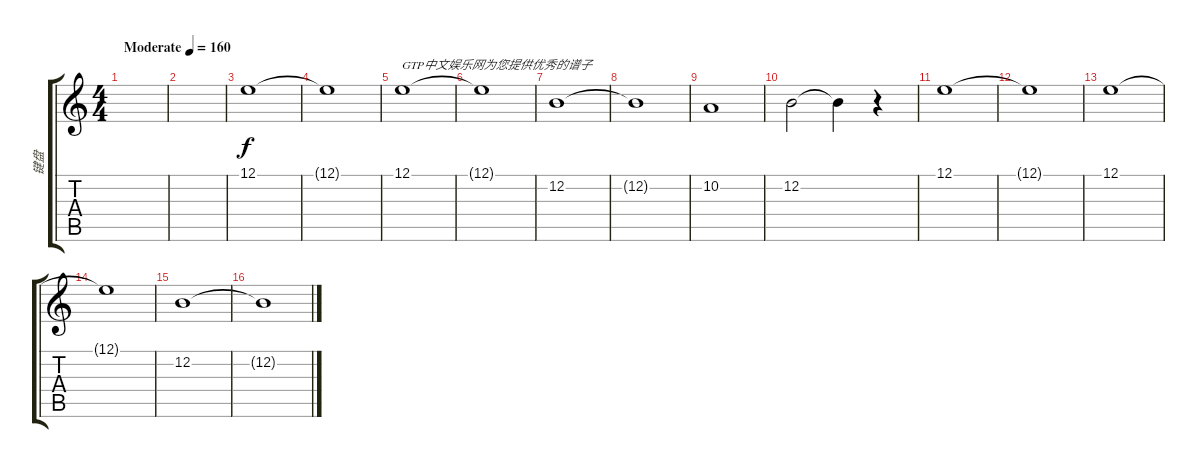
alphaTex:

\track ("键盘" "键盘") {instrument synthstrings1}
\staff {score tabs}
\tuning (E4 B3 G3 D3 A2 E2) {hide}
\ts (4 4)
\tempo (160 "Moderate")
\clef g2
\ks c
|
|
12.1.1 |
12.1{t}.1 |
12.1.1{txt "GTP中文娱乐网为您提供优秀的谱子"} |
12.1{t}.1 |
12.2.1 |
12.2{t}.1 |
10.2.1 |
12.2.2 12.2{t}.4 r.4 |
12.1.1 |
12.1{t}.1 |
12.1.1 |
12.1{t}.1 |
12.2.1 |
12.2{t}.1
